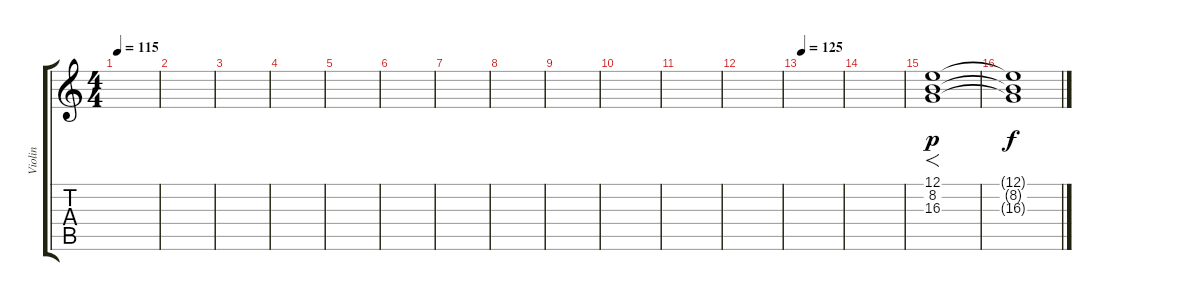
\track ("Violin" "Violin") {instrument stringensemble1}
\staff {score tabs}
\tuning (E4 B3 G3 D3 A2 E2) {hide}
\ts (4 4)
\tempo 115
\clef g2
\ks c
|
|
|
|
|
|
|
|
|
|
|
|
\tempo 125
|
|
(12.1 8.2 16.3).1{f dy p} |
(12.1{t} 8.2{t} 16.3{t}).1{dy f}
